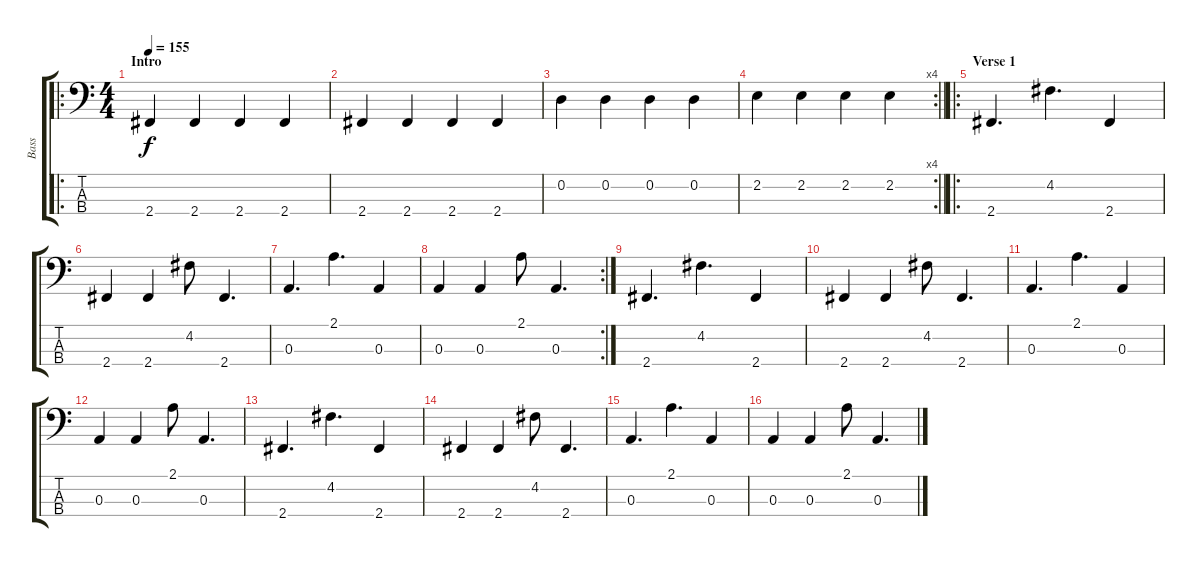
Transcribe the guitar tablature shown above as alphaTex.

\track ("Bass" "Bass") {instrument electricbassfinger}
\staff {score tabs}
\tuning (G2 D2 A1 E1) {hide}
\ro
\ts (4 4)
\section ("" "Intro")
\tempo 155
\clef f4
\ks c
2.4.4{dy f instrument electricbassfinger} 2.4.4 2.4.4 2.4.4 |
2.4.4 2.4.4 2.4.4 2.4.4 |
0.2.4 0.2.4 0.2.4 0.2.4 |
\rc 4
\barLineRight lightlight
2.2.4 2.2.4 2.2.4 2.2.4 |
\ro
\section ("" "Verse 1")
2.4.4{d} 4.2.4{d} 2.4.4 |
2.4.4 2.4.4 4.2.8 2.4.4{d} |
0.3.4{d} 2.1.4{d} 0.3.4 |
\rc 2
0.3.4 0.3.4 2.1.8 0.3.4{d} |
2.4.4{d} 4.2.4{d} 2.4.4 |
2.4.4 2.4.4 4.2.8 2.4.4{d} |
0.3.4{d} 2.1.4{d} 0.3.4 |
0.3.4 0.3.4 2.1.8 0.3.4{d} |
2.4.4{d} 4.2.4{d} 2.4.4 |
2.4.4 2.4.4 4.2.8 2.4.4{d} |
0.3.4{d} 2.1.4{d} 0.3.4 |
0.3.4 0.3.4 2.1.8 0.3.4{d}
